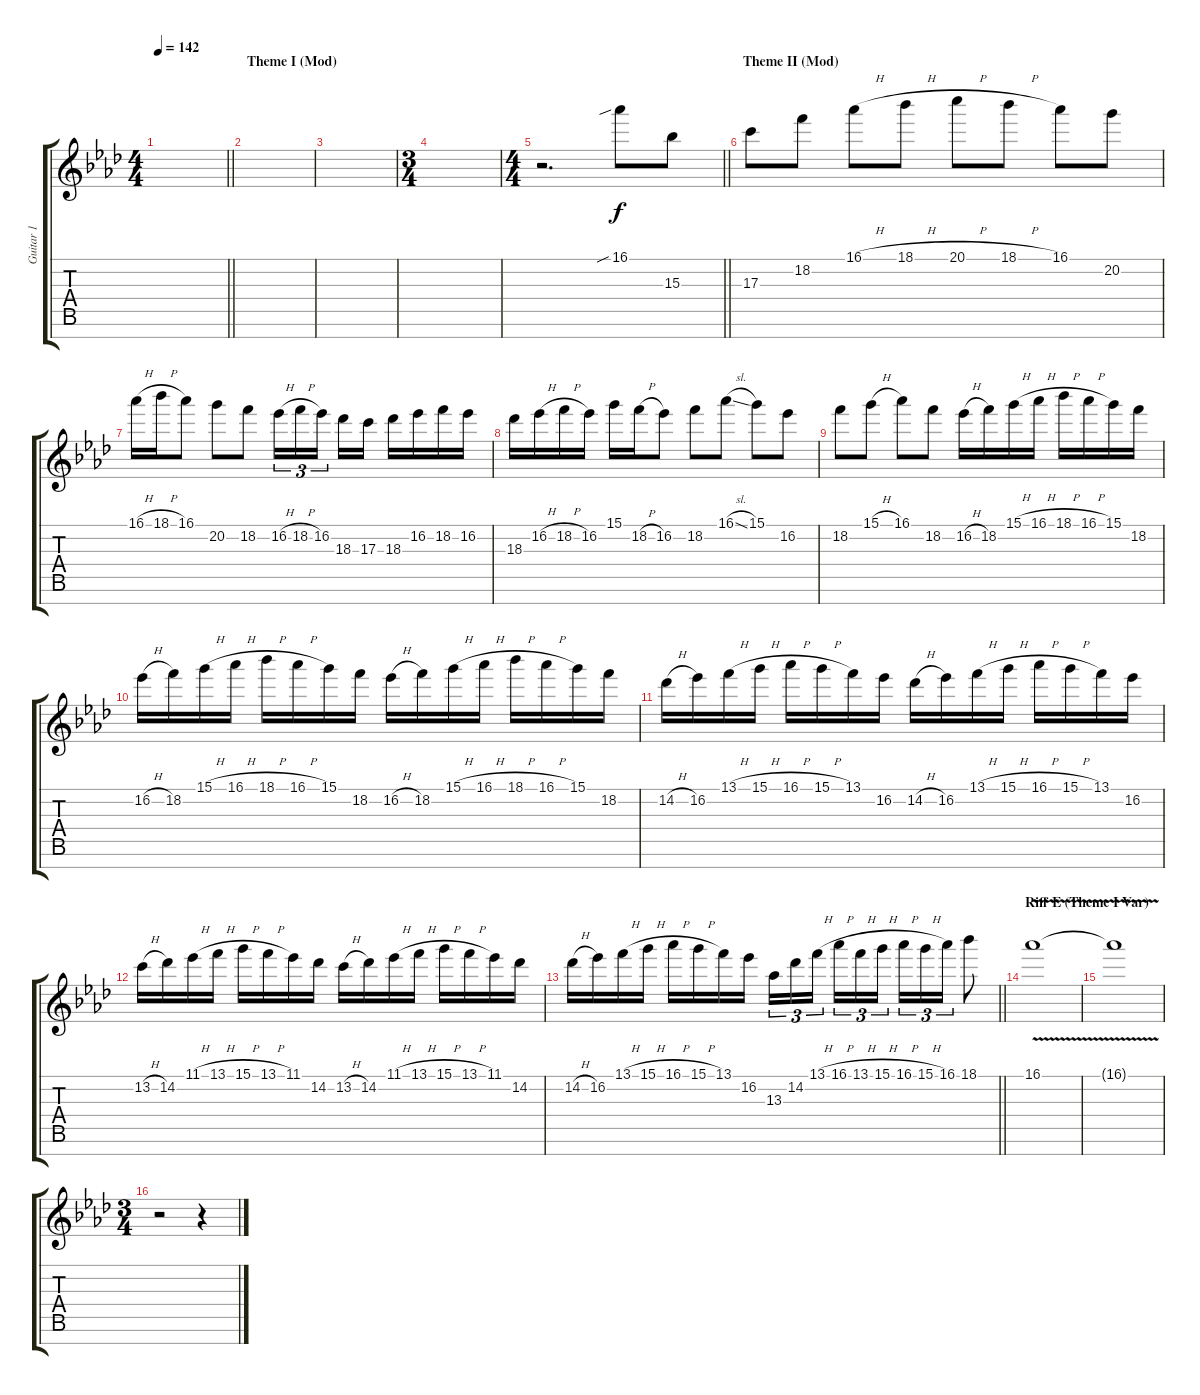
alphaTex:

\track ("Guitar 1" "Guitar 1") {instrument overdrivenguitar}
\staff {score tabs}
\tuning (E4 B3 G3 D3 A2 E2 B1) {hide}
\ts (4 4)
\tempo 142
\clef g2
\barLineRight lightlight
\ks fminor
|
\section ("" "Theme I (Mod)")
|
|
\ts (3 4)
|
\ts (4 4)
\barLineRight lightlight
r.2{d} 16.1{sib}.8 15.3.8 |
\section ("" "Theme II (Mod)")
17.3.8 18.2.8 16.1{h}.8 18.1{h}.8 20.1{h}.8 18.1{h}.8 16.1.8 20.2.8 |
16.1{h}.16 18.1{h}.16 16.1.8 20.2.8 18.2.8 16.2{h}.16{tu (3 2)} 18.2{h}.16{tu (3 2)} 16.2.16{tu (3 2)} 18.3.16 17.3.16 18.3.16 16.2.16 18.2.16 16.2.16 |
18.3.16 16.2{h}.16 18.2{h}.16 16.2.16 15.1.16 18.2{h}.16 16.2.8 18.2.8 16.1{sl}.8 15.1.8 16.2.8 |
18.2.8 15.1{h}.8 16.1.8 18.2.8 16.2{h}.16 18.2.16 15.1{h}.16 16.1{h}.16 18.1{h}.16 16.1{h}.16 15.1.16 18.2.16 |
16.2{h}.16 18.2.16 15.1{h}.16 16.1{h}.16 18.1{h}.16 16.1{h}.16 15.1.16 18.2.16 16.2{h}.16 18.2.16 15.1{h}.16 16.1{h}.16 18.1{h}.16 16.1{h}.16 15.1.16 18.2.16 |
14.2{h}.16 16.2.16 13.1{h}.16 15.1{h}.16 16.1{h}.16 15.1{h}.16 13.1.16 16.2.16 14.2{h}.16 16.2.16 13.1{h}.16 15.1{h}.16 16.1{h}.16 15.1{h}.16 13.1.16 16.2.16 |
13.2{h}.16 14.2.16 11.1{h}.16 13.1{h}.16 15.1{h}.16 13.1{h}.16 11.1.16 14.2.16 13.2{h}.16 14.2.16 11.1{h}.16 13.1{h}.16 15.1{h}.16 13.1{h}.16 11.1.16 14.2.16 |
\barLineRight lightlight
14.2{h}.16 16.2.16 13.1{h}.16 15.1{h}.16 16.1{h}.16 15.1{h}.16 13.1.16 16.2.16 13.3.16{tu (3 2)} 14.2.16{tu (3 2)} 13.1{h}.16{tu (3 2)} 16.1{h}.16{tu (3 2)} 13.1{h}.16{tu (3 2)} 15.1{h}.16{tu (3 2)} 16.1{h}.16{tu (3 2)} 15.1{h}.16{tu (3 2)} 16.1.16{tu (3 2)} 18.1.8 |
\section ("" "Riff E (Theme I Var)")
16.1{v}.1{volume 0} |
16.1{v t}.1 |
\ts (3 4)
r.2{volume 15} r.4
